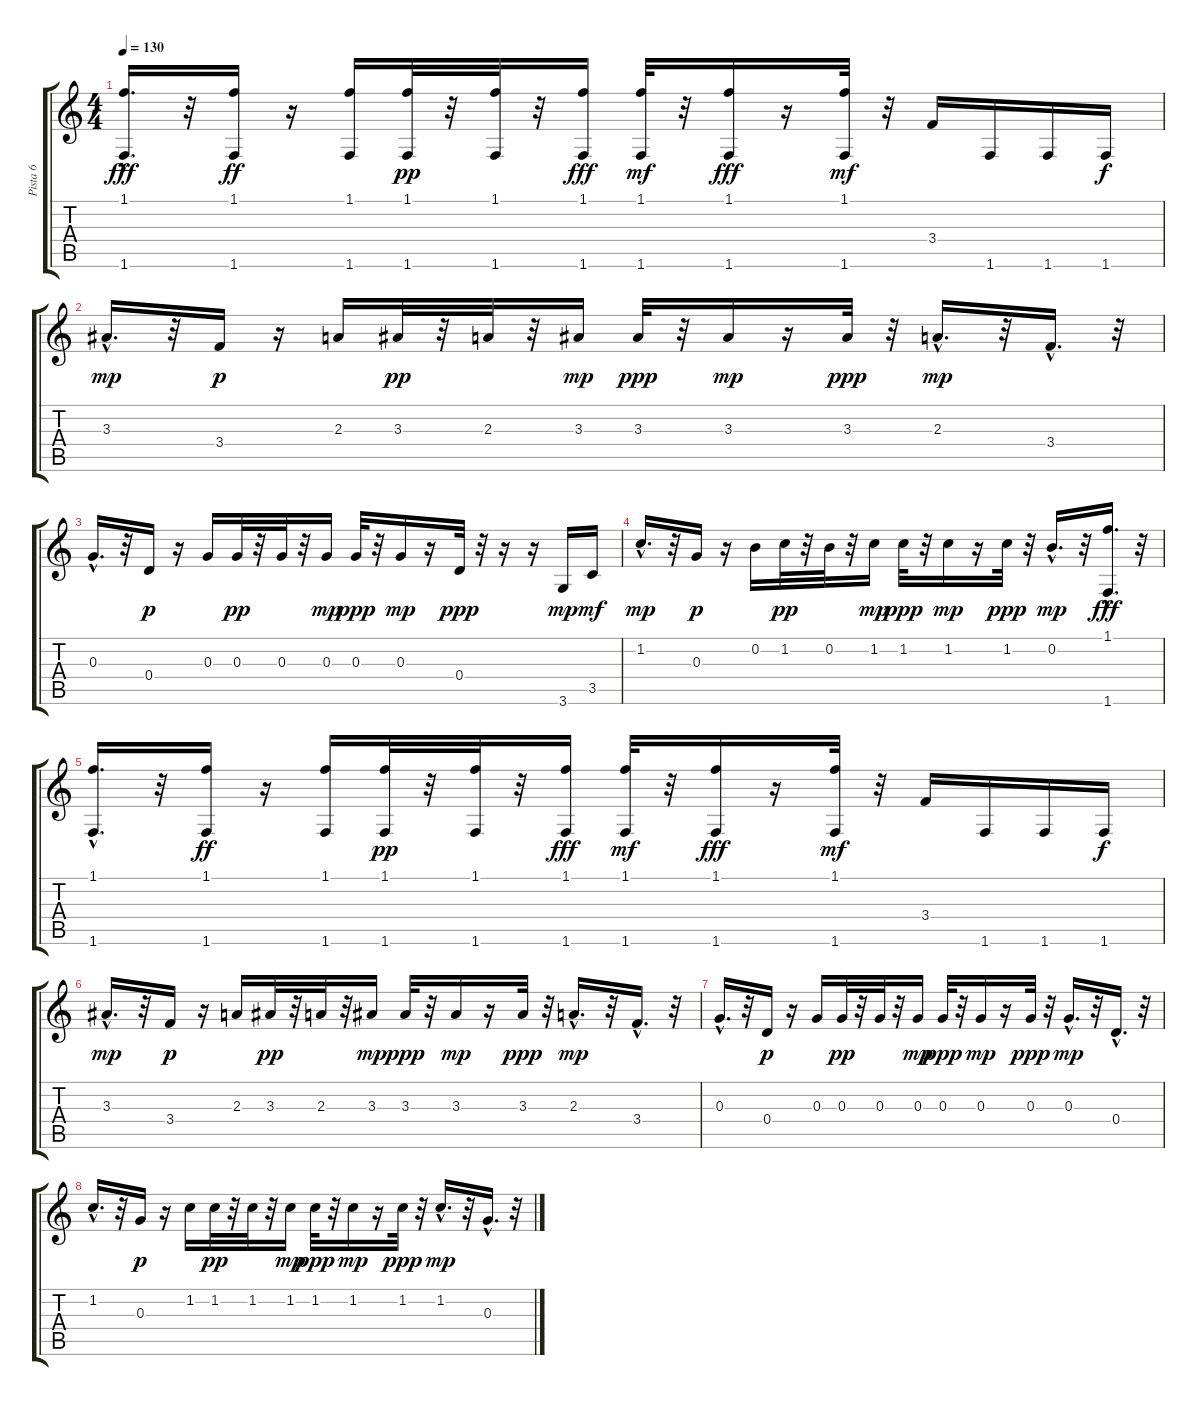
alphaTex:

\track ("Pista 6" "Pista 6") {instrument electricbasspick}
\staff {score tabs}
\tuning (E4 B3 G3 D3 A2 E2) {hide}
\ts (4 4)
\tempo 130
\clef g2
\ks c
(1.1{hac} 1.6{hac}).16{d dy fff} r.32 (1.1 1.6).16{dy ff} r.16 (1.1 1.6).16 (1.1 1.6).32{dy pp} r.32 (1.1 1.6).32 r.32 (1.1 1.6).16{dy fff} (1.1 1.6).32{dy mf} r.32 (1.1 1.6).16{dy fff} r.16 (1.1 1.6).32{dy mf} r.32 3.4.16 1.6.16 1.6.16 1.6.16{dy f} |
3.3{hac}.16{d dy mp} r.32 3.4.16{dy p} r.16 2.3.16 3.3.32{dy pp} r.32 2.3.32 r.32 3.3.16{dy mp} 3.3.32{dy ppp} r.32 3.3.16{dy mp} r.16 3.3.32{dy ppp} r.32 2.3{hac}.16{d dy mp} r.32 3.4{hac}.16{d} r.32 |
0.3{hac}.16{d} r.32 0.4.16{dy p} r.16 0.3.16 0.3.32{dy pp} r.32 0.3.32 r.32 0.3.16{dy mp} 0.3.32{dy ppp} r.32 0.3.16{dy mp} r.16 0.4.32{dy ppp} r.32 r.16 r.16 3.6.16{dy mp} 3.5.16{dy mf} |
1.2{hac}.16{d dy mp} r.32 0.3.16{dy p} r.16 0.2.16 1.2.32{dy pp} r.32 0.2.32 r.32 1.2.16{dy mp} 1.2.32{dy ppp} r.32 1.2.16{dy mp} r.16 1.2.32{dy ppp} r.32 0.2{hac}.16{d dy mp} r.32 (1.1{hac} 1.6{hac}).16{d dy fff} r.32 |
(1.1{hac} 1.6{hac}).16{d} r.32 (1.1 1.6).16{dy ff} r.16 (1.1 1.6).16 (1.1 1.6).32{dy pp} r.32 (1.1 1.6).32 r.32 (1.1 1.6).16{dy fff} (1.1 1.6).32{dy mf} r.32 (1.1 1.6).16{dy fff} r.16 (1.1 1.6).32{dy mf} r.32 3.4.16 1.6.16 1.6.16 1.6.16{dy f} |
3.3{hac}.16{d dy mp} r.32 3.4.16{dy p} r.16 2.3.16 3.3.32{dy pp} r.32 2.3.32 r.32 3.3.16{dy mp} 3.3.32{dy ppp} r.32 3.3.16{dy mp} r.16 3.3.32{dy ppp} r.32 2.3{hac}.16{d dy mp} r.32 3.4{hac}.16{d} r.32 |
0.3{hac}.16{d} r.32 0.4.16{dy p} r.16 0.3.16 0.3.32{dy pp} r.32 0.3.32 r.32 0.3.16{dy mp} 0.3.32{dy ppp} r.32 0.3.16{dy mp} r.16 0.3.32{dy ppp} r.32 0.3{hac}.16{d dy mp} r.32 0.4{hac}.16{d} r.32 |
1.2{hac}.16{d} r.32 0.3.16{dy p} r.16 1.2.16 1.2.32{dy pp} r.32 1.2.32 r.32 1.2.16{dy mp} 1.2.32{dy ppp} r.32 1.2.16{dy mp} r.16 1.2.32{dy ppp} r.32 1.2{hac}.16{d dy mp} r.32 0.3{hac}.16{d} r.32
